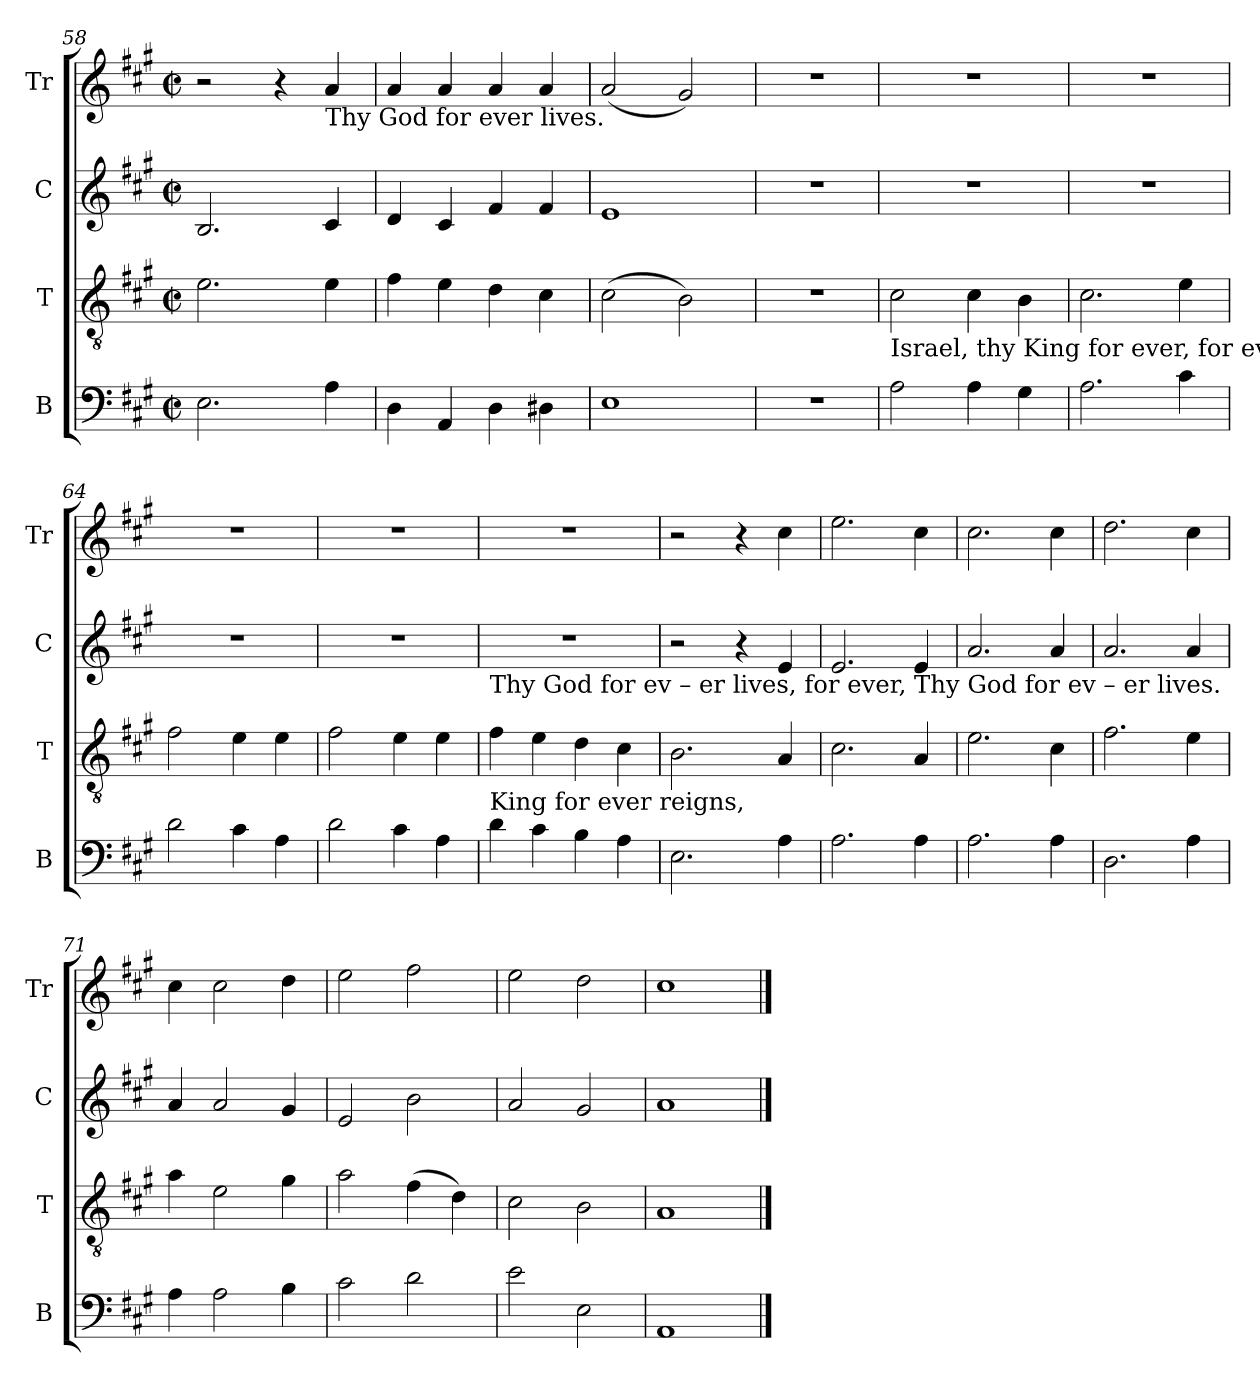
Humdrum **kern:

**kern	**kern	**kern	**kern
*part4	*part3	*part2	*part1
*staff4	*staff3	*staff2	*staff1
*I"B	*I"T	*I"C	*I"Tr
*I'B	*I'T	*I'C	*I'Tr
*clefF4	*clefGv2	*clefG2	*clefG2
*k[f#c#g#]	*k[f#c#g#]	*k[f#c#g#]	*k[f#c#g#]
*M2/2	*M2/2	*M2/2	*M2/2
*met(c|)	*met(c|)	*met(c|)	*met(c|)
=58	=58	=58	=58
2.E\	2.e\	2.B/	2r
.	.	.	4r
!	!	!	!LO:TX:b:t=Thy  God  for  ever  lives.
4A\	4e\	4c#/	4a/
=59	=59	=59	=59
4D\	4f#\	4d/	4a/
4AA/	4e\	4c#/	4a/
4D\	4d\	4f#/	4a/
4D#X\	4c#\	4f#/	4a/
=60	=60	=60	=60
1E	(>2c#\	1e	(<2a/
.	2B\)	.	2g#/)
=61	=61	=61	=61
1r	1r	1r	1r
=62	=62	=62	=62
!	!LO:TX:b:t=Israel,  thy  King  for  ever,  for  ev–er,  Thy	!	!
2A\	2c#\	1r	1r
4A\	4c#\	.	.
4G#\	4B\	.	.
=63	=63	=63	=63
2.A\	2.c#\	1r	1r
4c#\	4e\	.	.
=64	=64	=64	=64
2d\	2f#\	1r	1r
4c#\	4e\	.	.
4A\	4e\	.	.
=65	=65	=65	=65
2d\	2f#\	1r	1r
4c#\	4e\	.	.
4A\	4e\	.	.
!!LO:LB:g=z
=66	=66	=66	=66
!	!	!LO:TX:b:t=Thy  God for  ev – er  lives, for  ever,  Thy  God  for    ev – er  lives.	!
!	!LO:TX:b:t=King for ever reigns,	!	!
4d\	4f#\	1r	1r
4c#\	4e\	.	.
4B\	4d\	.	.
4A\	4c#\	.	.
=67	=67	=67	=67
2.E\	2.B\	2r	2r
.	.	4r	4r
4A\	4A/	4e/	4cc#\
=68	=68	=68	=68
2.A\	2.c#\	2.e/	2.ee\
4A\	4A/	4e/	4cc#\
=69	=69	=69	=69
2.A\	2.e\	2.a/	2.cc#\
4A\	4c#\	4a/	4cc#\
=70	=70	=70	=70
2.D\	2.f#\	2.a/	2.dd\
4A\	4e\	4a/	4cc#\
=71	=71	=71	=71
4A\	4a\	4a/	4cc#\
2A\	2e\	2a/	2cc#\
4B\	4g#\	4g#/	4dd\
=72	=72	=72	=72
2c#\	2a\	2e/	2ee\
2d\	(>4f#\	2b\	2ff#\
.	4d\)	.	.
=73	=73	=73	=73
2e\	2c#\	2a/	2ee\
2E\	2B\	2g#/	2dd\
=74	=74	=74	=74
1AA	1A	1a	1cc#
==	==	==	==
*-	*-	*-	*-
